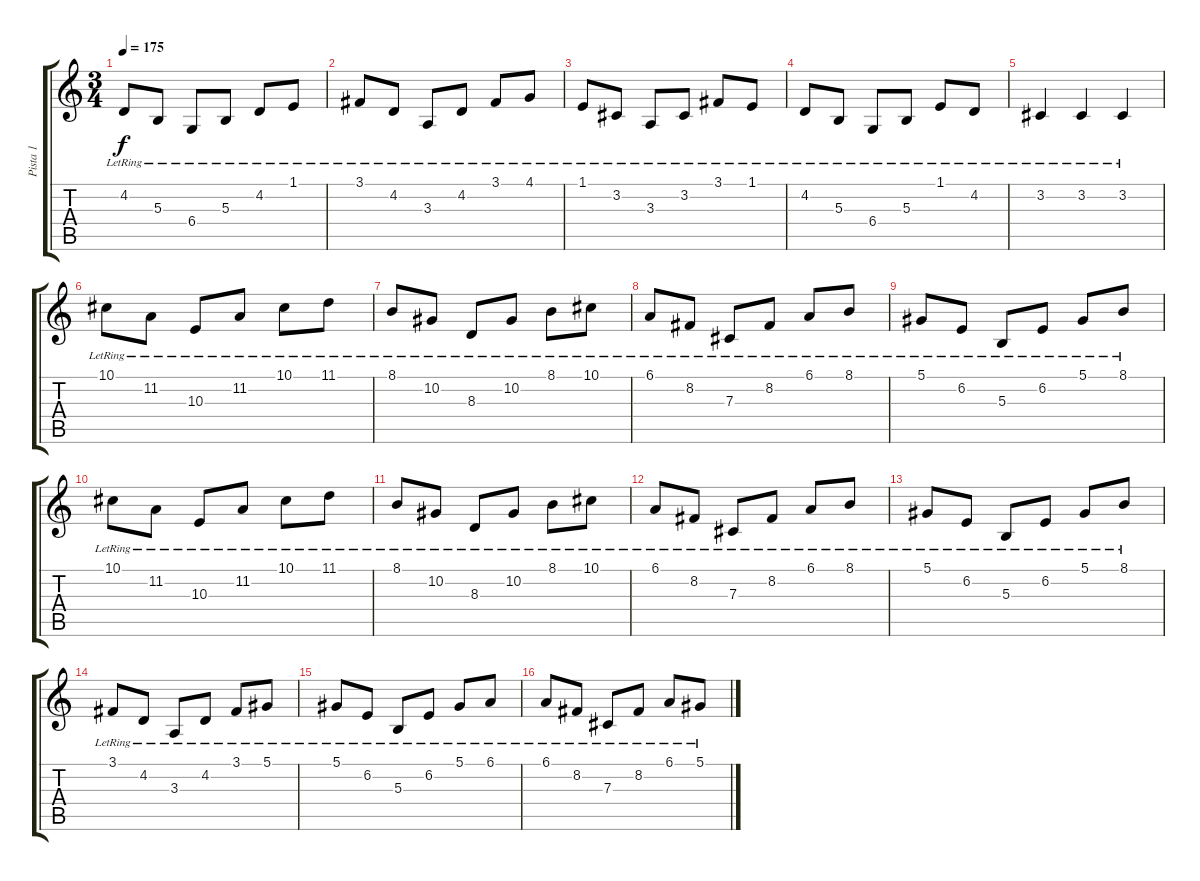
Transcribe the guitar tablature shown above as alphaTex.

\track ("Pista 1" "Pista 1") {instrument harpsichord}
\staff {score tabs}
\tuning (Eb4 Bb3 Gb3 Db3 Ab2 Eb2) {hide}
\ts (3 4)
\tempo 175
\clef g2
\ks c
4.2{lr}.8{dy f} 5.3{lr}.8 6.4{lr}.8 5.3{lr}.8 4.2{lr}.8 1.1{lr}.8 |
3.1{lr}.8 4.2{lr}.8 3.3{lr}.8 4.2{lr}.8 3.1{lr}.8 4.1{lr}.8 |
1.1{lr}.8 3.2{lr}.8 3.3{lr}.8 3.2{lr}.8 3.1{lr}.8 1.1{lr}.8 |
4.2{lr}.8 5.3{lr}.8 6.4{lr}.8 5.3{lr}.8 1.1{lr}.8 4.2{lr}.8 |
3.2{lr}.4 3.2{lr}.4 3.2{lr}.4 |
10.1{lr}.8 11.2{lr}.8 10.3{lr}.8 11.2{lr}.8 10.1{lr}.8 11.1{lr}.8 |
8.1{lr}.8 10.2{lr}.8 8.3{lr}.8 10.2{lr}.8 8.1{lr}.8 10.1{lr}.8 |
6.1{lr}.8 8.2{lr}.8 7.3{lr}.8 8.2{lr}.8 6.1{lr}.8 8.1{lr}.8 |
5.1{lr}.8 6.2{lr}.8 5.3{lr}.8 6.2{lr}.8 5.1{lr}.8 8.1{lr}.8 |
10.1{lr}.8 11.2{lr}.8 10.3{lr}.8 11.2{lr}.8 10.1{lr}.8 11.1{lr}.8 |
8.1{lr}.8 10.2{lr}.8 8.3{lr}.8 10.2{lr}.8 8.1{lr}.8 10.1{lr}.8 |
6.1{lr}.8 8.2{lr}.8 7.3{lr}.8 8.2{lr}.8 6.1{lr}.8 8.1{lr}.8 |
5.1{lr}.8 6.2{lr}.8 5.3{lr}.8 6.2{lr}.8 5.1{lr}.8 8.1{lr}.8 |
3.1{lr}.8 4.2{lr}.8 3.3{lr}.8 4.2{lr}.8 3.1{lr}.8 5.1{lr}.8 |
5.1{lr}.8 6.2{lr}.8 5.3{lr}.8 6.2{lr}.8 5.1{lr}.8 6.1{lr}.8 |
6.1{lr}.8 8.2{lr}.8 7.3{lr}.8 8.2{lr}.8 6.1{lr}.8 5.1{lr}.8
